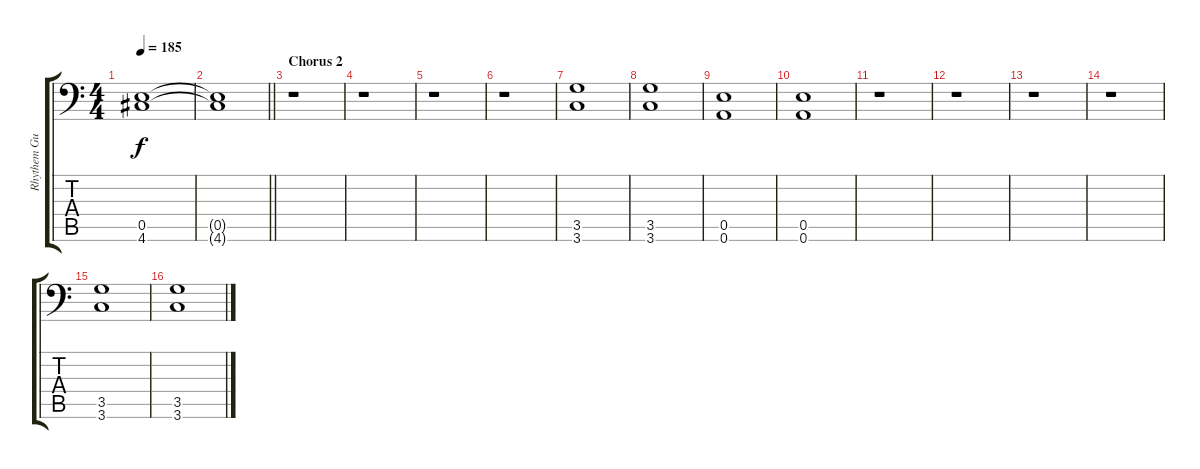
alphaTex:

\track ("Rhythem Guitar" "Rhythem Gu") {instrument distortionguitar}
\staff {score tabs}
\tuning (B3 Gb3 D3 A2 E2 A1) {hide}
\ts (4 4)
\tempo 185
\clef f4
\ks c
(0.5 4.6).1{dy f} |
\barLineRight lightlight
(0.5{t} 4.6{t}).1 |
\section ("" "Chorus 2")
r.1 |
r.1 |
r.1 |
r.1 |
(3.5 3.6).1 |
(3.5 3.6).1 |
(0.5 0.6).1 |
(0.5 0.6).1 |
r.1 |
r.1 |
r.1 |
r.1 |
(3.5 3.6).1 |
(3.5 3.6).1
